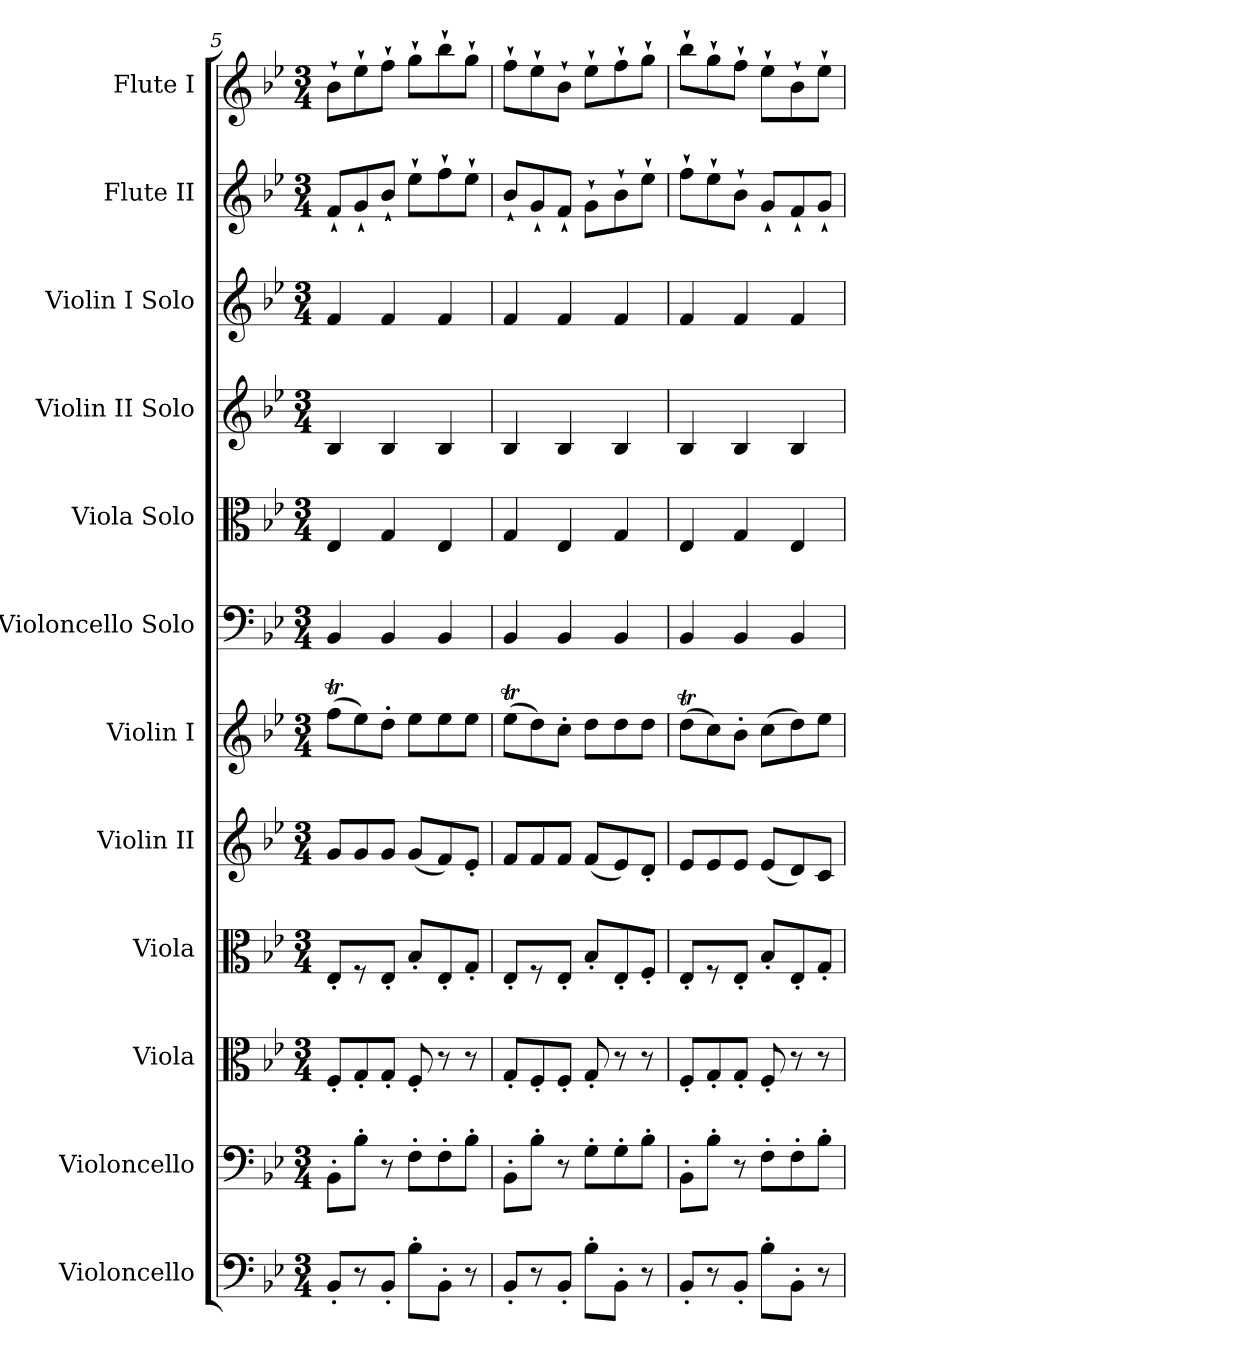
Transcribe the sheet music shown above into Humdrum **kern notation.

**kern	**kern	**kern	**kern	**kern	**kern	**kern	**kern	**kern	**kern	**kern	**kern
*part12	*part11	*part10	*part9	*part8	*part7	*part6	*part5	*part4	*part3	*part2	*part1
*staff12	*staff11	*staff10	*staff9	*staff8	*staff7	*staff6	*staff5	*staff4	*staff3	*staff2	*staff1
*I"Violoncello	*I"Violoncello	*I"Viola	*I"Viola	*I"Violin II	*I"Violin I	*I"Violoncello Solo	*I"Viola Solo	*I"Violin II Solo	*I"Violin I Solo	*I"Flute II	*I"Flute I
*I'Vc.	*I'Vc.	*I'Vla.	*I'Vla.	*I'Vln. II	*I'Vln. I	*I'Vc.	*I'Vla.	*I'Vln.	*I'Vln.	*I'Fl.	*I'Fl.
*clefF4	*clefF4	*clefC3	*clefC3	*clefG2	*clefG2	*clefF4	*clefC3	*clefG2	*clefG2	*clefG2	*clefG2
*k[b-e-]	*k[b-e-]	*k[b-e-]	*k[b-e-]	*k[b-e-]	*k[b-e-]	*k[b-e-]	*k[b-e-]	*k[b-e-]	*k[b-e-]	*k[b-e-]	*k[b-e-]
*B-:	*B-:	*B-:	*B-:	*B-:	*B-:	*B-:	*B-:	*B-:	*B-:	*B-:	*B-:
*M3/4	*M3/4	*M3/4	*M3/4	*M3/4	*M3/4	*M3/4	*M3/4	*M3/4	*M3/4	*M3/4	*M3/4
=5	=5	=5	=5	=5	=5	=5	=5	=5	=5	=5	=5
8BB-'L	8BB-'L	8F'L	8E-'L	8gL	(8ffTL	4BB-	4E-	4B-	4f	8f`L	8b-`L
8r	8B-'J	8G'	8r	8g	8ee-)	.	.	.	.	8g`	8ee-`
8BB-'J	8r	8G'J	8E-'J	8gJ	8dd'J	4BB-	4G	4B-	4f	8b-`J	8ff`J
8B-'L	8F'L	8F'	8B-'L	(8gL	8ee-L	.	.	.	.	8ee-`L	8gg`L
8BB-'J	8F'	8r	8E-'	8f)	8ee-	4BB-	4E-	4B-	4f	8ff`	8bb-`
8r	8B-'J	8r	8G'J	8e-'J	8ee-J	.	.	.	.	8ee-`J	8gg`J
=6	=6	=6	=6	=6	=6	=6	=6	=6	=6	=6	=6
8BB-'L	8BB-'L	8G'L	8E-'L	8fL	(8ee-TL	4BB-	4G	4B-	4f	8b-`L	8ff`L
8r	8B-'J	8F'	8r	8f	8dd)	.	.	.	.	8g`	8ee-`
8BB-'J	8r	8F'J	8E-'J	8fJ	8cc'J	4BB-	4E-	4B-	4f	8f`J	8b-`J
8B-'L	8G'L	8G'	8B-'L	(8fL	8ddL	.	.	.	.	8g`L	8ee-`L
8BB-'J	8G'	8r	8E-'	8e-)	8dd	4BB-	4G	4B-	4f	8b-`	8ff`
8r	8B-'J	8r	8F'J	8d'J	8ddJ	.	.	.	.	8ee-`J	8gg`J
=7	=7	=7	=7	=7	=7	=7	=7	=7	=7	=7	=7
8BB-'L	8BB-'L	8F'L	8E-'L	8e-L	(8ddtL	4BB-	4E-	4B-	4f	8ff`L	8bb-`L
8r	8B-'J	8G'	8r	8e-	8cc)	.	.	.	.	8ee-`	8gg`
8BB-'J	8r	8G'J	8E-'J	8e-J	8b-'J	4BB-	4G	4B-	4f	8b-`J	8ff`J
8B-'L	8F'L	8F'	8B-'L	(8e-L	(8ccL	.	.	.	.	8g`L	8ee-`L
8BB-'J	8F'	8r	8E-'	8d)	8dd)	4BB-	4E-	4B-	4f	8f`	8b-`
8r	8B-'J	8r	8G'J	8cJ	8ee-J	.	.	.	.	8g`J	8ee-`J
=	=	=	=	=	=	=	=	=	=	=	=
*-	*-	*-	*-	*-	*-	*-	*-	*-	*-	*-	*-
